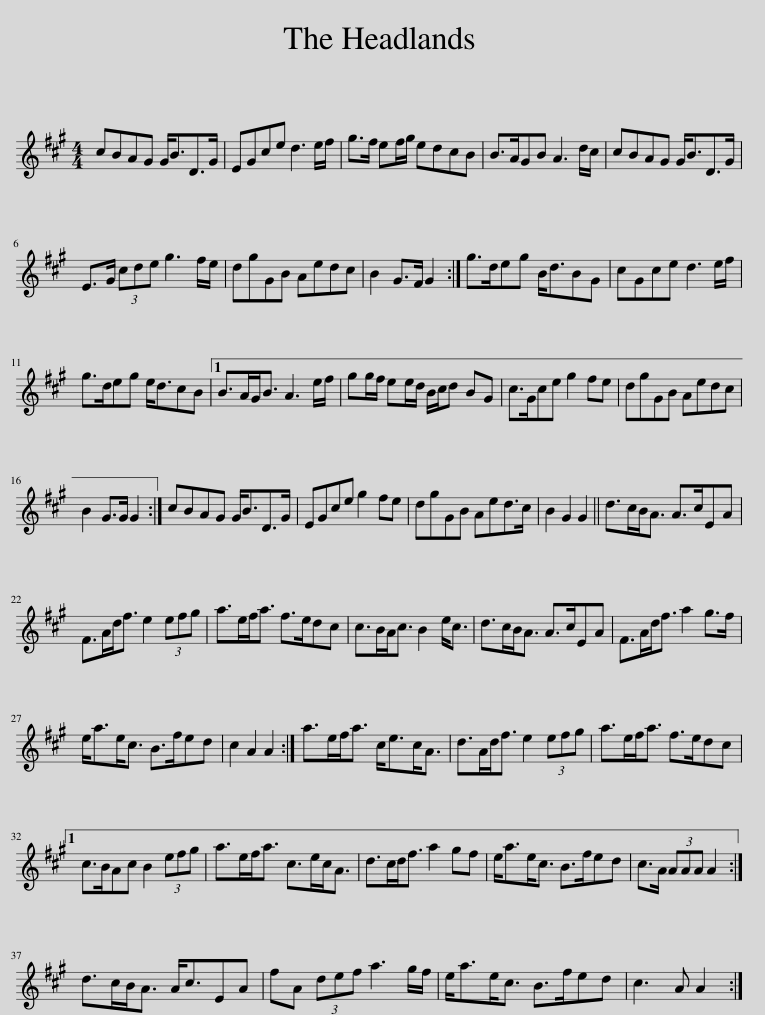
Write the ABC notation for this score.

X:1
L:1/8
M:4/4
I:linebreak $
K:A
V:1 treble
V:1
 cBAG G<BD>G | EGce d3 e/f/ | g>f ef/g/ edcB | B>AGB A3 d/c/ | cBAG G<BD>G |$ %5
 E>G (3cde g3 f/e/ | dgGB Aedc | B2 G>F G2 :| g>deg B<dBG | cGce d3 e/f/ |$ %10
 g>deg e<dcB |1 B>AG<B A3 e/f/ | gg/f/ ee/d/ B/c/d BG | c>Gce g2 fe | dgGB Aedc |$ %15
 B2 G>G G2 :| cBAG G<BD>G | EGce g2 fe | dgGB Aed>c | B2 G2 G2 || %20
 d>cB<A A>cEA |$ F>Ad<f e2 (3efg | a>ef<a f>edc | c>BA<c B2 e<c | d>cB<A A>cEA | %25
 F>Ad<f a2 g>f |$ e<ae<c B>fed | c2 A2 A2 :| a>ef<a c<ec<A | d>Ad<f e2 (3efg | %30
 a>ef<a f>edc |1$ c>BAc B2 (3efg | a>ef<a c>ec<A | d>cd<f a2 gf | e<ae<c B>fed | %35
 c>A (3AAA A2 :|$ d>cB<A A<cEA | fA (3def a3 g/f/ | e<ae<c B>fed | c3 A A2 :| %40
